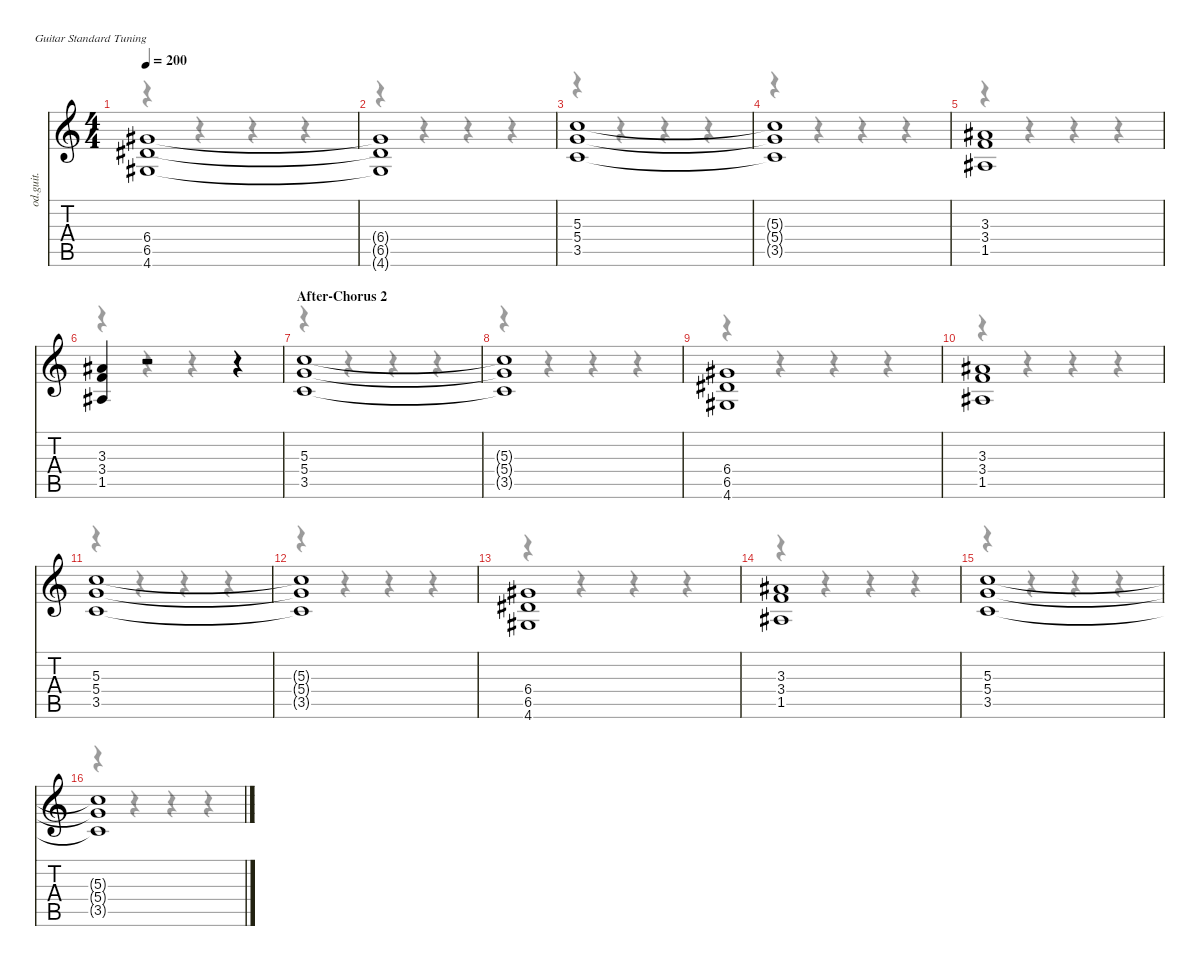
\defaultSystemsLayout 4
\hideDynamics
\bracketExtendMode nobrackets
\otherSystemsTrackNameOrientation horizontal
\track ("Herman Li (Rythm Guitar)" "od.guit.") {instrument overdrivenguitar}
\staff {score tabs}
\tuning (E4 B3 G3 D3 A2 E2)
\voice
\ts (4 4)
\tempo 200
\clef g2
\ks c
(6.4{acc #} 6.5{acc #} 4.6{acc #}).1{dy f beam Up} |
(6.4{t acc #} 6.5{t acc #} 4.6{t acc #}).1{beam Up} |
(5.3 5.4 3.5).1{beam Up} |
(5.3{t} 5.4{t} 3.5{t}).1{beam Up} |
(3.3{acc #} 3.4 1.5{acc #}).1{beam Up} |
(3.3{acc #} 3.4 1.5{acc #}).4{beam Up} r.2{beam Up} r.4{beam Up} |
\section ("" "After-Chorus 2")
(5.3 5.4 3.5).1{beam Up} |
(5.3{t} 5.4{t} 3.5{t}).1{beam Up} |
(6.4{acc #} 6.5{acc #} 4.6{acc #}).1{beam Up} |
(3.3{acc #} 3.4 1.5{acc #}).1{beam Up} |
(5.3 5.4 3.5).1{beam Up} |
(5.3{t} 5.4{t} 3.5{t}).1{beam Up} |
(6.4{acc #} 6.5{acc #} 4.6{acc #}).1{beam Up} |
(3.3{acc #} 3.4 1.5{acc #}).1{beam Up} |
(5.3 5.4 3.5).1{beam Up} |
(5.3{t} 5.4{t} 3.5{t}).1{beam Up}
\voice
\clef g2
\ottava regular
\simile none
\ks c
r.4{dy mf beam Down} r.4{beam Down} r.4{beam Down} r.4{beam Down} |
r.4{beam Down} r.4{beam Down} r.4{beam Down} r.4{beam Down} |
r.4{beam Down} r.4{beam Down} r.4{beam Down} r.4{beam Down} |
r.4{beam Down} r.4{beam Down} r.4{beam Down} r.4{beam Down} |
r.4{beam Down} r.4{beam Down} r.4{beam Down} r.4{beam Down} |
r.4{beam Down} r.4{beam Down} r.4{beam Down} r.4{beam Down} |
r.4{beam Down} r.4{beam Down} r.4{beam Down} r.4{beam Down} |
r.4{beam Down} r.4{beam Down} r.4{beam Down} r.4{beam Down} |
r.4{beam Down} r.4{beam Down} r.4{beam Down} r.4{beam Down} |
r.4{beam Down} r.4{beam Down} r.4{beam Down} r.4{beam Down} |
r.4{beam Down} r.4{beam Down} r.4{beam Down} r.4{beam Down} |
r.4{beam Down} r.4{beam Down} r.4{beam Down} r.4{beam Down} |
r.4{beam Down} r.4{beam Down} r.4{beam Down} r.4{beam Down} |
r.4{beam Down} r.4{beam Down} r.4{beam Down} r.4{beam Down} |
r.4{beam Down} r.4{beam Down} r.4{beam Down} r.4{beam Down} |
r.4{beam Down} r.4{beam Down} r.4{beam Down} r.4{beam Down}
